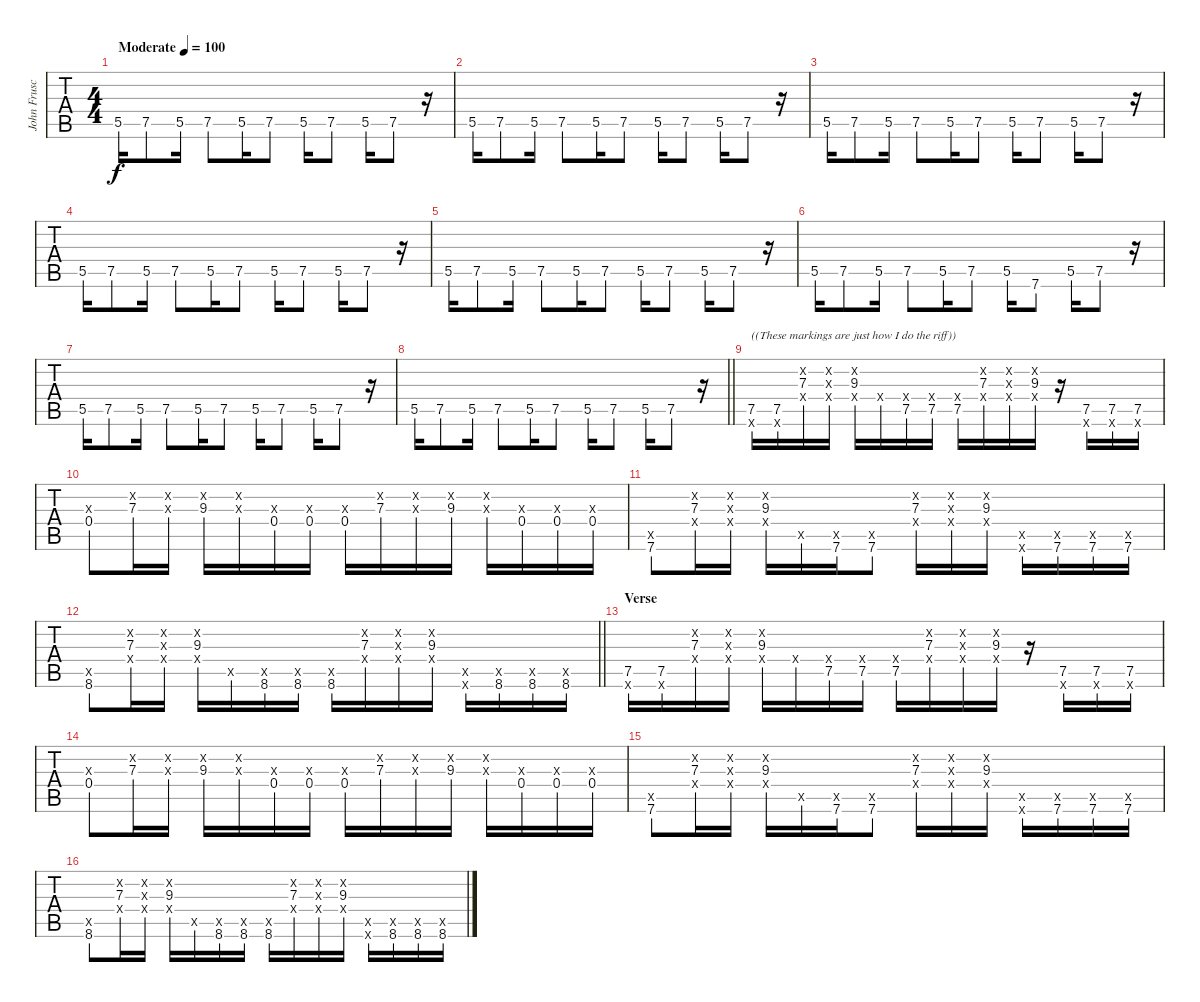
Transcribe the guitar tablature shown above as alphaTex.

\track ("John Frusciante (Lead Guitar)" "John Frusc") {instrument electricguitarclean}
\staff {tabs}
\tuning (E4 B3 G3 D3 A2 E2) {hide}
\ts (4 4)
\tempo (100 "Moderate")
\clef g2
\ks c
5.5.16{dy f volume 12 instrument electricguitarclean} 7.5.8 5.5.16 7.5.8 5.5.16 7.5.8 5.5.16 7.5.8 5.5.16 7.5.8 r.16 |
5.5.16 7.5.8 5.5.16 7.5.8 5.5.16 7.5.8 5.5.16 7.5.8 5.5.16 7.5.8 r.16 |
5.5.16{volume 13} 7.5.8 5.5.16 7.5.8 5.5.16 7.5.8 5.5.16 7.5.8 5.5.16 7.5.8 r.16 |
5.5.16 7.5.8 5.5.16 7.5.8 5.5.16 7.5.8 5.5.16 7.5.8 5.5.16 7.5.8 r.16 |
5.5.16{volume 14 instrument electricguitarclean} 7.5.8 5.5.16 7.5.8 5.5.16 7.5.8 5.5.16 7.5.8 5.5.16 7.5.8 r.16 |
5.5.16 7.5.8 5.5.16 7.5.8 5.5.16 7.5.8 5.5.16 7.6.8 5.5.16 7.5.8 r.16 |
5.5.16{volume 15} 7.5.8 5.5.16 7.5.8 5.5.16 7.5.8 5.5.16 7.5.8 5.5.16 7.5.8 r.16 |
\barLineRight lightlight
5.5.16{volume 16} 7.5.8 5.5.16 7.5.8 5.5.16 7.5.8 5.5.16 7.5.8 5.5.16 7.5.8 r.16 |
(7.5{lf 2} 0.6{x}).16{txt "((These markings are just how I do the riff))"} (7.5{lf 2} 0.6{x}).16 (0.2{x} 7.3{lf 3} 0.4{x}).16 (0.2{x} 0.3{x} 0.4{x}).16 (0.2{x} 9.3{lf 5} 0.4{x}).16 0.4{x}.16 (0.4{x} 7.5{lf 2}).16 (0.4{x} 7.5{lf 2}).16 (0.4{x} 7.5{lf 2}).16 (0.2{x} 7.3{lf 3} 0.4{x}).16 (0.2{x} 0.3{x} 0.4{x}).16 (0.2{x} 9.3{lf 5} 0.4{x}).16 r.16 (7.5{lf 2} 0.6{x}).16 (7.5{lf 2} 0.6{x}).16 (7.5{lf 2} 0.6{x}).16 |
(0.3{x} 0.4).8 (0.2{x} 7.3{lf 3}).16 (0.2{x} 0.3{x}).16 (0.2{x} 9.3{lf 5}).16 (0.2{x} 0.3{x}).16 (0.3{x} 0.4).16 (0.3{x} 0.4).16 (0.3{x} 0.4).16 (0.2{x} 7.3{lf 3}).16 (0.2{x} 0.3{x}).16 (0.2{x} 9.3{lf 5}).16 (0.2{x} 0.3{x}).16 (0.3{x} 0.4).16 (0.3{x} 0.4).16 (0.3{x} 0.4).16 |
(0.5{x} 7.6{lf 2}).8 (0.2{x} 7.3{lf 3} 0.4{x}).16 (0.2{x} 0.3{x} 0.4{x}).16 (0.2{x} 9.3{lf 5} 0.4{x}).16 0.5{x}.16 (0.5{x} 7.6{lf 2}).16 (0.5{x} 7.6{lf 2}).8 (0.2{x} 7.3{lf 3} 0.4{x}).16 (0.2{x} 0.3{x} 0.4{x}).16 (0.2{x} 9.3{lf 5} 0.4{x}).16 (0.5{x} 0.6{x}).16 (0.5{x} 7.6{lf 2}).16 (0.5{x} 7.6{lf 2}).16 (0.5{x} 7.6{lf 2}).16 |
\barLineRight lightlight
(0.5{x} 8.6{lf 3}).8 (0.2{x} 7.3{lf 2} 0.4{x}).16 (0.2{x} 0.3{x} 0.4{x}).16 (0.2{x} 9.3{lf 4} 0.4{x}).16 0.5{x}.16 (0.5{x} 8.6{lf 3}).16 (0.5{x} 8.6{lf 3}).16 (0.5{x} 8.6{lf 3}).16 (0.2{x} 7.3{lf 2} 0.4{x}).16 (0.2{x} 0.3{x} 0.4{x}).16 (0.2{x} 9.3{lf 4} 0.4{x}).16 (0.5{x} 0.6{x}).16 (0.5{x} 8.6{lf 3}).16 (0.5{x} 8.6{lf 3}).16 (0.5{x} 8.6{lf 3}).16 |
\section ("" "Verse")
(7.5{lf 2} 0.6{x}).16 (7.5{lf 2} 0.6{x}).16 (0.2{x} 7.3{lf 3} 0.4{x}).16 (0.2{x} 0.3{x} 0.4{x}).16 (0.2{x} 9.3{lf 5} 0.4{x}).16 0.4{x}.16 (0.4{x} 7.5{lf 2}).16 (0.4{x} 7.5{lf 2}).16 (0.4{x} 7.5{lf 2}).16 (0.2{x} 7.3{lf 3} 0.4{x}).16 (0.2{x} 0.3{x} 0.4{x}).16 (0.2{x} 9.3{lf 5} 0.4{x}).16 r.16 (7.5{lf 2} 0.6{x}).16 (7.5{lf 2} 0.6{x}).16 (7.5{lf 2} 0.6{x}).16 |
(0.3{x} 0.4).8 (0.2{x} 7.3{lf 3}).16 (0.2{x} 0.3{x}).16 (0.2{x} 9.3{lf 5}).16 (0.2{x} 0.3{x}).16 (0.3{x} 0.4).16 (0.3{x} 0.4).16 (0.3{x} 0.4).16 (0.2{x} 7.3{lf 3}).16 (0.2{x} 0.3{x}).16 (0.2{x} 9.3{lf 5}).16 (0.2{x} 0.3{x}).16 (0.3{x} 0.4).16 (0.3{x} 0.4).16 (0.3{x} 0.4).16 |
(0.5{x} 7.6{lf 2}).8 (0.2{x} 7.3{lf 3} 0.4{x}).16 (0.2{x} 0.3{x} 0.4{x}).16 (0.2{x} 9.3{lf 5} 0.4{x}).16 0.5{x}.16 (0.5{x} 7.6{lf 2}).16 (0.5{x} 7.6{lf 2}).8 (0.2{x} 7.3{lf 3} 0.4{x}).16 (0.2{x} 0.3{x} 0.4{x}).16 (0.2{x} 9.3{lf 5} 0.4{x}).16 (0.5{x} 0.6{x}).16 (0.5{x} 7.6{lf 2}).16 (0.5{x} 7.6{lf 2}).16 (0.5{x} 7.6{lf 2}).16 |
(0.5{x} 8.6{lf 3}).8 (0.2{x} 7.3{lf 2} 0.4{x}).16 (0.2{x} 0.3{x} 0.4{x}).16 (0.2{x} 9.3{lf 4} 0.4{x}).16 0.5{x}.16 (0.5{x} 8.6{lf 3}).16 (0.5{x} 8.6{lf 3}).16 (0.5{x} 8.6{lf 3}).16 (0.2{x} 7.3{lf 2} 0.4{x}).16 (0.2{x} 0.3{x} 0.4{x}).16 (0.2{x} 9.3{lf 4} 0.4{x}).16 (0.5{x} 0.6{x}).16 (0.5{x} 8.6{lf 3}).16 (0.5{x} 8.6{lf 3}).16 (0.5{x} 8.6{lf 3}).16
